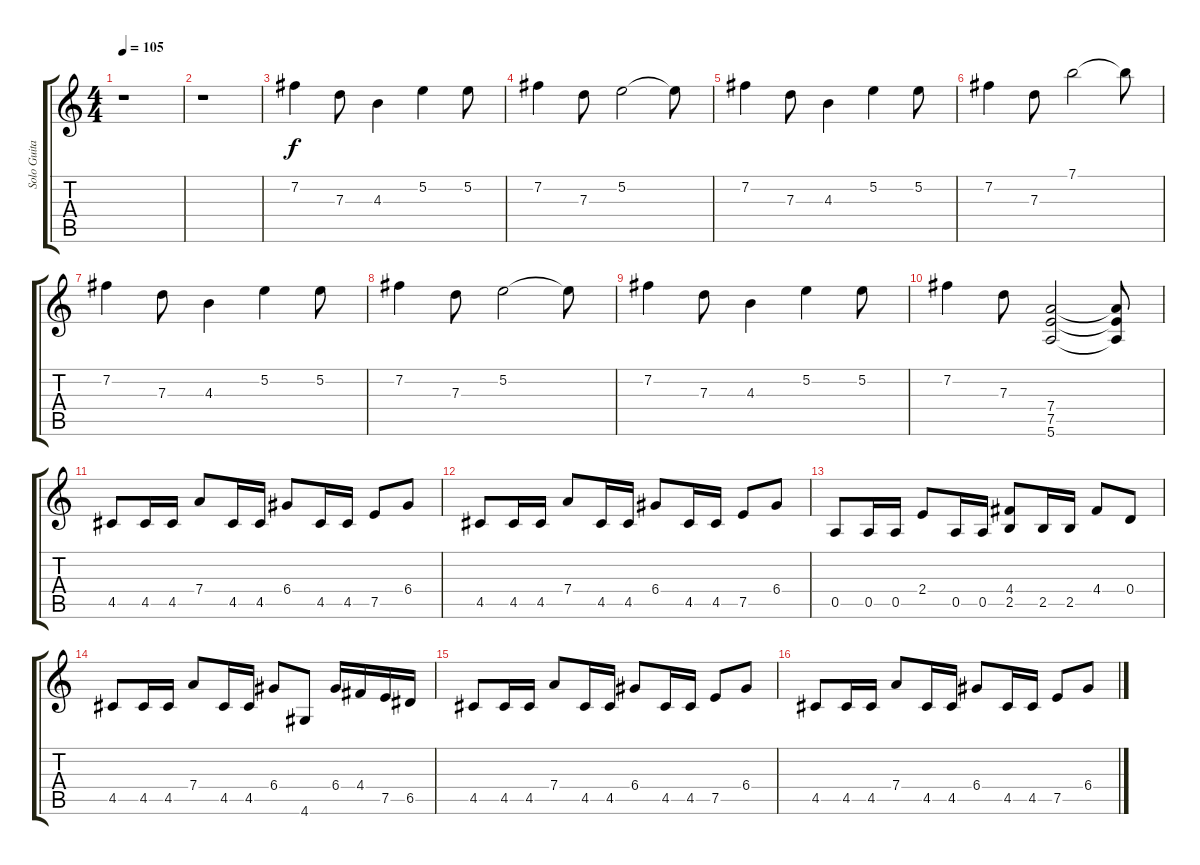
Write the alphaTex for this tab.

\track ("Solo Guitar" "Solo Guita") {instrument distortionguitar}
\staff {score tabs}
\tuning (E4 B3 G3 D3 A2 E2) {hide}
\ts (4 4)
\tempo 105
\clef g2
\ks c
r.1{dy f instrument distortionguitar} |
r.1 |
7.2.4 7.3.8 4.3.4 5.2.4 5.2.8 |
7.2.4 7.3.8 5.2.2 5.2{t}.8 |
7.2.4 7.3.8 4.3.4 5.2.4 5.2.8 |
7.2.4 7.3.8 7.1.2 7.1{t}.8 |
7.2.4 7.3.8 4.3.4 5.2.4 5.2.8 |
7.2.4 7.3.8 5.2.2 5.2{t}.8 |
7.2.4 7.3.8 4.3.4 5.2.4 5.2.8 |
7.2.4 7.3.8 (7.4 7.5 5.6).2 (7.4{t} 7.5{t} 5.6{t}).8 |
4.5.8 4.5.16 4.5.16 7.4.8 4.5.16 4.5.16 6.4.8 4.5.16 4.5.16 7.5.8 6.4.8 |
4.5.8 4.5.16 4.5.16 7.4.8 4.5.16 4.5.16 6.4.8 4.5.16 4.5.16 7.5.8 6.4.8 |
0.5.8 0.5.16 0.5.16 2.4.8 0.5.16 0.5.16 (4.4 2.5).8 2.5.16 2.5.16 4.4.8 0.4.8 |
4.5.8 4.5.16 4.5.16 7.4.8 4.5.16 4.5.16 6.4.8 4.6.8 6.4.16 4.4.16 7.5.16 6.5.16 |
4.5.8 4.5.16 4.5.16 7.4.8 4.5.16 4.5.16 6.4.8 4.5.16 4.5.16 7.5.8 6.4.8 |
4.5.8 4.5.16 4.5.16 7.4.8 4.5.16 4.5.16 6.4.8 4.5.16 4.5.16 7.5.8 6.4.8
